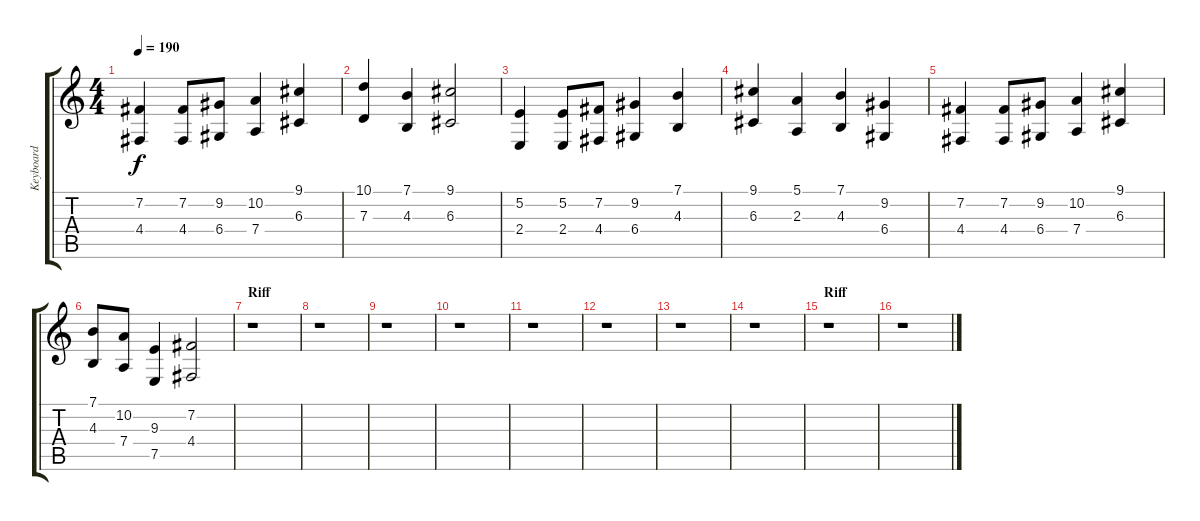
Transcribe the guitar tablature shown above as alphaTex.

\track ("Keyboard" "Keyboard") {instrument flute}
\staff {score tabs}
\tuning (E4 B3 G3 D3 A2 E2) {hide}
\ts (4 4)
\tempo 190
\clef g2
\ks c
(7.2 4.4).4{dy f} (7.2 4.4).8 (9.2 6.4).8 (10.2 7.4).4 (9.1 6.3).4 |
(10.1 7.3).4 (7.1 4.3).4 (9.1 6.3).2 |
(5.2 2.4).4 (5.2 2.4).8 (7.2 4.4).8 (9.2 6.4).4 (7.1 4.3).4 |
(9.1 6.3).4 (5.1 2.3).4 (7.1 4.3).4 (9.2 6.4).4 |
(7.2 4.4).4 (7.2 4.4).8 (9.2 6.4).8 (10.2 7.4).4 (9.1 6.3).4 |
(7.1 4.3).8 (10.2 7.4).8 (9.3 7.5).4 (7.2 4.4).2 |
\section ("" "Riff")
r.1 |
r.1 |
r.1 |
r.1 |
r.1 |
r.1 |
r.1 |
r.1 |
\section ("" "Riff")
r.1 |
r.1
